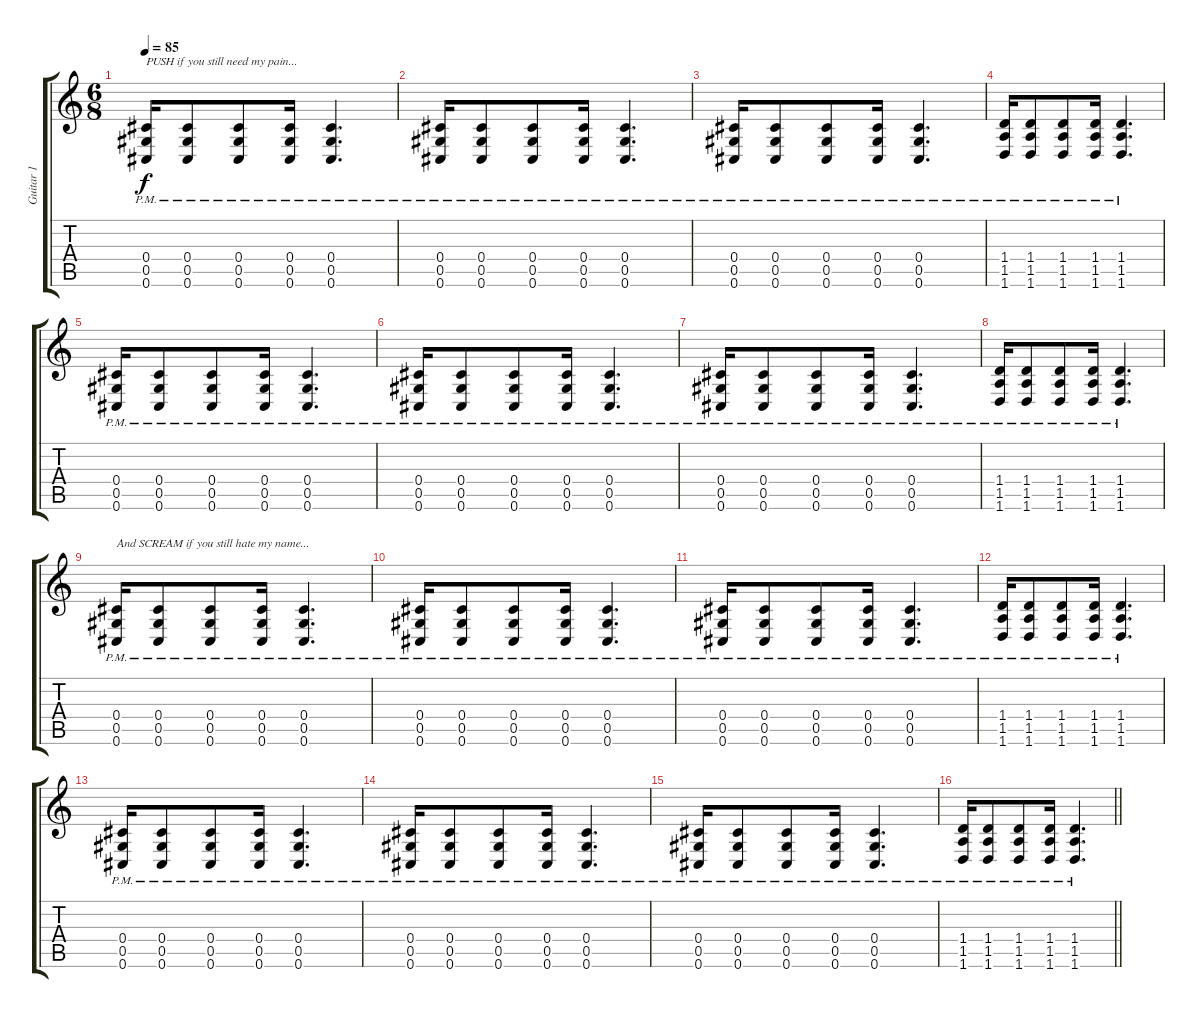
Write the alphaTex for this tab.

\track ("Guitar 1" "Guitar 1") {instrument electricguitarclean}
\staff {score tabs}
\tuning (Eb4 Bb3 Gb3 Db3 Ab2 Db2) {hide}
\ts (6 8)
\tempo 85
\clef g2
\ks c
(0.4{pm} 0.5{pm} 0.6{pm}).16{txt "PUSH if you still need my pain..." dy f instrument distortionguitar} (0.4{pm} 0.5{pm} 0.6{pm}).8 (0.4{pm} 0.5{pm} 0.6{pm}).8 (0.4{pm} 0.5{pm} 0.6{pm}).16 (0.4{pm} 0.5{pm} 0.6{pm}).4{d} |
(0.4{pm} 0.5{pm} 0.6{pm}).16 (0.4{pm} 0.5{pm} 0.6{pm}).8 (0.4{pm} 0.5{pm} 0.6{pm}).8 (0.4{pm} 0.5{pm} 0.6{pm}).16 (0.4{pm} 0.5{pm} 0.6{pm}).4{d} |
(0.4{pm} 0.5{pm} 0.6{pm}).16 (0.4{pm} 0.5{pm} 0.6{pm}).8 (0.4{pm} 0.5{pm} 0.6{pm}).8 (0.4{pm} 0.5{pm} 0.6{pm}).16 (0.4{pm} 0.5{pm} 0.6{pm}).4{d} |
(1.4{pm} 1.5{pm} 1.6{pm}).16 (1.4{pm} 1.5{pm} 1.6{pm}).8 (1.4{pm} 1.5{pm} 1.6{pm}).8 (1.4{pm} 1.5{pm} 1.6{pm}).16 (1.4{pm} 1.5{pm} 1.6{pm}).4{d} |
(0.4{pm} 0.5{pm} 0.6{pm}).16 (0.4{pm} 0.5{pm} 0.6{pm}).8 (0.4{pm} 0.5{pm} 0.6{pm}).8 (0.4{pm} 0.5{pm} 0.6{pm}).16 (0.4{pm} 0.5{pm} 0.6{pm}).4{d} |
(0.4{pm} 0.5{pm} 0.6{pm}).16 (0.4{pm} 0.5{pm} 0.6{pm}).8 (0.4{pm} 0.5{pm} 0.6{pm}).8 (0.4{pm} 0.5{pm} 0.6{pm}).16 (0.4{pm} 0.5{pm} 0.6{pm}).4{d} |
(0.4{pm} 0.5{pm} 0.6{pm}).16 (0.4{pm} 0.5{pm} 0.6{pm}).8 (0.4{pm} 0.5{pm} 0.6{pm}).8 (0.4{pm} 0.5{pm} 0.6{pm}).16 (0.4{pm} 0.5{pm} 0.6{pm}).4{d} |
(1.4{pm} 1.5{pm} 1.6{pm}).16 (1.4{pm} 1.5{pm} 1.6{pm}).8 (1.4{pm} 1.5{pm} 1.6{pm}).8 (1.4{pm} 1.5{pm} 1.6{pm}).16 (1.4{pm} 1.5{pm} 1.6{pm}).4{d} |
(0.4{pm} 0.5{pm} 0.6{pm}).16{txt "And SCREAM if you still hate my name..."} (0.4{pm} 0.5{pm} 0.6{pm}).8 (0.4{pm} 0.5{pm} 0.6{pm}).8 (0.4{pm} 0.5{pm} 0.6{pm}).16 (0.4{pm} 0.5{pm} 0.6{pm}).4{d} |
(0.4{pm} 0.5{pm} 0.6{pm}).16 (0.4{pm} 0.5{pm} 0.6{pm}).8 (0.4{pm} 0.5{pm} 0.6{pm}).8 (0.4{pm} 0.5{pm} 0.6{pm}).16 (0.4{pm} 0.5{pm} 0.6{pm}).4{d} |
(0.4{pm} 0.5{pm} 0.6{pm}).16 (0.4{pm} 0.5{pm} 0.6{pm}).8 (0.4{pm} 0.5{pm} 0.6{pm}).8 (0.4{pm} 0.5{pm} 0.6{pm}).16 (0.4{pm} 0.5{pm} 0.6{pm}).4{d} |
(1.4{pm} 1.5{pm} 1.6{pm}).16 (1.4{pm} 1.5{pm} 1.6{pm}).8 (1.4{pm} 1.5{pm} 1.6{pm}).8 (1.4{pm} 1.5{pm} 1.6{pm}).16 (1.4{pm} 1.5{pm} 1.6{pm}).4{d} |
(0.4{pm} 0.5{pm} 0.6{pm}).16 (0.4{pm} 0.5{pm} 0.6{pm}).8 (0.4{pm} 0.5{pm} 0.6{pm}).8 (0.4{pm} 0.5{pm} 0.6{pm}).16 (0.4{pm} 0.5{pm} 0.6{pm}).4{d} |
(0.4{pm} 0.5{pm} 0.6{pm}).16 (0.4{pm} 0.5{pm} 0.6{pm}).8 (0.4{pm} 0.5{pm} 0.6{pm}).8 (0.4{pm} 0.5{pm} 0.6{pm}).16 (0.4{pm} 0.5{pm} 0.6{pm}).4{d} |
(0.4{pm} 0.5{pm} 0.6{pm}).16 (0.4{pm} 0.5{pm} 0.6{pm}).8 (0.4{pm} 0.5{pm} 0.6{pm}).8 (0.4{pm} 0.5{pm} 0.6{pm}).16 (0.4{pm} 0.5{pm} 0.6{pm}).4{d} |
\barLineRight lightlight
(1.4{pm} 1.5{pm} 1.6{pm}).16 (1.4{pm} 1.5{pm} 1.6{pm}).8 (1.4{pm} 1.5{pm} 1.6{pm}).8 (1.4{pm} 1.5{pm} 1.6{pm}).16 (1.4{pm} 1.5{pm} 1.6{pm}).4{d}
